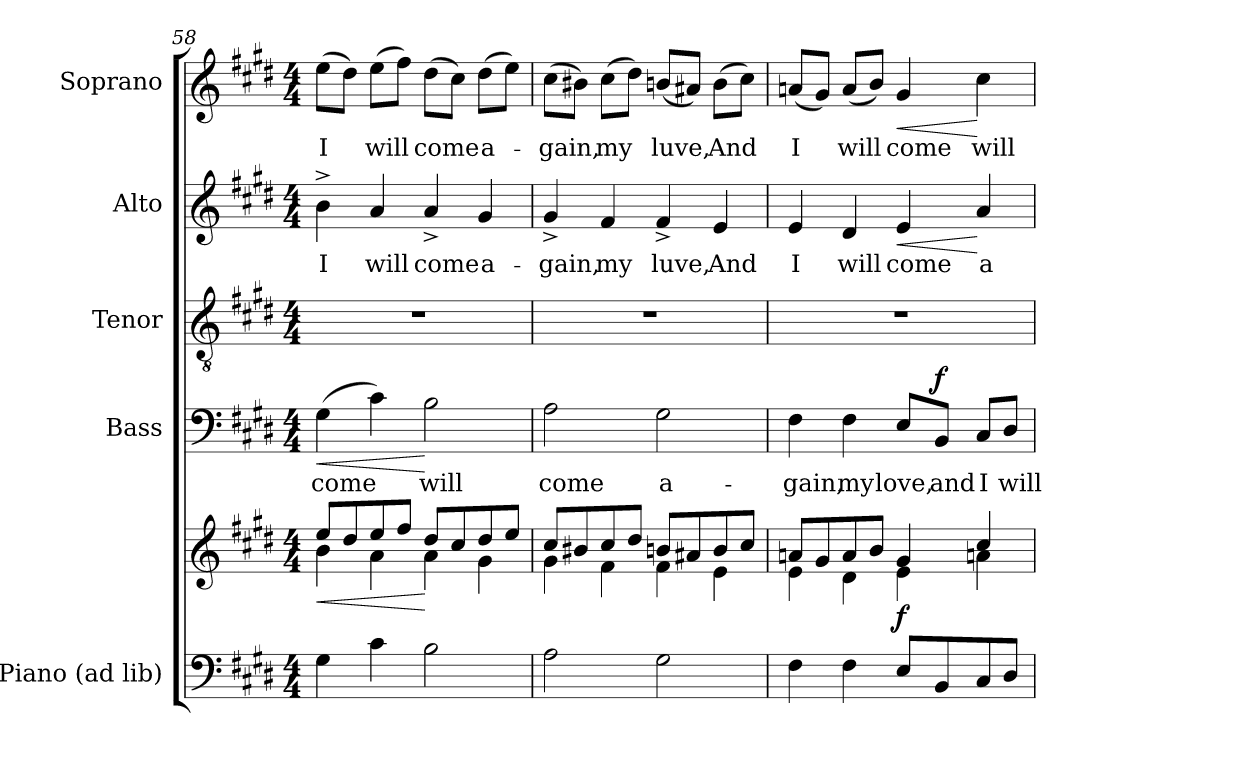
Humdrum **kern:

**kern	**kern	**dynam	**kern	**text	**dynam	**kern	**kern	**text	**dynam	**kern	**text	**dynam
*part5	*part5	*part5	*part4	*part4	*part4	*part3	*part2	*part2	*part2	*part1	*part1	*part1
*staff6	*staff5	*staff5/6	*staff4	*staff4	*staff4	*staff3	*staff2	*staff2	*staff2	*staff1	*staff1	*staff1
*I"Piano (ad lib)	*	*	*I"Bass	*	*	*I"Tenor	*I"Alto	*	*	*I"Soprano	*	*
*I'Pno.	*	*	*I'B.	*	*	*I'T.	*I'A.	*	*	*I'S.	*	*
!!LO:PB:g=z
*clefF4	*clefG2	*	*clefF4	*	*	*clefGv2	*clefG2	*	*	*clefG2	*	*
*	*	*	*	*	*	*ITrd7c12	*	*	*	*	*	*
*k[f#c#g#d#]	*k[f#c#g#d#]	*	*k[f#c#g#d#]	*	*	*k[f#c#g#d#]	*k[f#c#g#d#]	*	*	*k[f#c#g#d#]	*	*
*E:	*E:	*	*E:	*	*	*E:	*E:	*	*	*E:	*	*
*M4/4	*M4/4	*	*M4/4	*	*	*M4/4	*M4/4	*	*	*M4/4	*	*
=58	=58	=58	=58	=58	=58	=58	=58	=58	=58	=58	=58	=58
!	!	!LO:HP:b	!	!	!	!	!	!	!	!	!	!
*	*^	*	*	*	*	*	*	*	*	*	*	*
!	!	!	!	!	!LO:LY:b:color=#000000	!LO:HP:b	!	!	!	!	!	!	!
!	!	!	!	!	!	!	!	!	!LO:LY:b:color=#000000	!	!	!	!
!	!	!	!	!	!	!	!	!	!	!	!	!LO:LY:b:color=#000000	!
4G#i\	8eei/L	4bi\	<	(4G#i\	come	<	1r	4b^i\	I	.	(8eei\L	I	.
.	8dd#i/	.	.	.	.	.	.	.	.	.	8dd#i\J)	.	.
!	!	!	!	!	!	!	!	!	!LO:LY:b:color=#000000	!	!	!	!
!	!	!	!	!	!	!	!	!	!	!	!	!LO:LY:b:color=#000000	!
4c#i\	8eei/	4ai\	.	4c#i\)	.	.	.	4ai/	will	.	(8eei\L	will	.
.	8ff#i/J	.	.	.	.	.	.	.	.	.	8ff#i\J)	.	.
!	!	!	!	!	!LO:LY:b:color=#000000	!	!	!	!	!	!	!	!
!	!	!	!	!	!	!	!	!	!LO:LY:b:color=#000000	!	!	!	!
!	!	!	!	!	!	!	!	!	!	!	!	!LO:LY:b:color=#000000	!
2Bi\	8dd#i/L	4ai\	[	2Bi\	will	[	.	4a^i/	come	.	(8dd#i\L	come	.
.	8cc#i/	.	.	.	.	.	.	.	.	.	8cc#i\J)	.	.
!	!	!	!	!	!	!	!	!	!LO:LY:b:color=#000000	!	!	!	!
!	!	!	!	!	!	!	!	!	!	!	!	!LO:LY:b:color=#000000	!
.	8dd#i/	4g#i\	.	.	.	.	.	4g#i/	a-	.	(8dd#i\L	a-	.
.	8eei/J	.	.	.	.	.	.	.	.	.	8eei\J)	.	.
=59	=59	=59	=59	=59	=59	=59	=59	=59	=59	=59	=59	=59	=59
!	!	!	!	!	!LO:LY:b:color=#000000	!	!	!	!	!	!	!	!
!	!	!	!	!	!	!	!	!	!LO:LY:b:color=#000000	!	!	!	!
!	!	!	!	!	!	!	!	!	!	!	!	!LO:LY:b:color=#000000	!
2Ai\	8cc#i/L	4g#i\	.	2Ai\	come	.	1r	4g#^i/	-gain,	.	(8cc#i\L	-gain,	.
.	8b#Xi/	.	.	.	.	.	.	.	.	.	8b#Xi\J)	.	.
!	!	!	!	!	!	!	!	!	!LO:LY:b:color=#000000	!	!	!	!
!	!	!	!	!	!	!	!	!	!	!	!	!LO:LY:b:color=#000000	!
.	8cc#i/	4f#i\	.	.	.	.	.	4f#i/	my	.	(8cc#i\L	my	.
.	8dd#i/J	.	.	.	.	.	.	.	.	.	8dd#i\J)	.	.
!	!	!	!	!	!LO:LY:b:color=#000000	!	!	!	!	!	!	!	!
!	!	!	!	!	!	!	!	!	!LO:LY:b:color=#000000	!	!	!	!
!	!	!	!	!	!	!	!	!	!	!	!	!LO:LY:b:color=#000000	!
2G#i\	8bni/L	4f#i\	.	2G#i\	a-	.	.	4f#^i/	luve,	.	(8bni/L	luve,	.
.	8a#Xi/	.	.	.	.	.	.	.	.	.	8a#Xi/J)	.	.
!	!	!	!	!	!	!	!	!	!LO:LY:b:color=#000000	!	!	!	!
!	!	!	!	!	!	!	!	!	!	!	!	!LO:LY:b:color=#000000	!
.	8bi/	4ei\	.	.	.	.	.	4ei/	And	.	(8bi\L	And	.
.	8cc#i/J	.	.	.	.	.	.	.	.	.	8cc#i\J)	.	.
=60	=60	=60	=60	=60	=60	=60	=60	=60	=60	=60	=60	=60	=60
!	!	!	!	!	!LO:LY:b:color=#000000	!	!	!	!	!	!	!	!
!	!	!	!	!	!	!	!	!	!LO:LY:b:color=#000000	!	!	!	!
!	!	!	!	!	!	!	!	!	!	!	!	!LO:LY:b:color=#000000	!
4F#i\	8ani/L	4ei\	.	4F#i\	-gain,	.	1r	4ei/	I	.	(8ani/L	I	.
.	8g#i/	.	.	.	.	.	.	.	.	.	8g#i/J)	.	.
!	!	!	!	!	!LO:LY:b:color=#000000	!	!	!	!	!	!	!	!
!	!	!	!	!	!	!	!	!	!LO:LY:b:color=#000000	!	!	!	!
!	!	!	!	!	!	!	!	!	!	!	!	!LO:LY:b:color=#000000	!
4F#i\	8ai/	4d#i\	.	4F#i\	my	.	.	4d#i/	will	.	(8ai/L	will	.
.	8bi/J	.	.	.	.	.	.	.	.	.	8bi/J)	.	.
!	!	!	!	!	!LO:LY:b:color=#000000	!	!	!	!	!	!	!	!
!	!	!	!	!	!	!	!	!	!LO:LY:b:color=#000000	!LO:HP:b	!	!	!
!	!	!	!	!	!	!	!	!	!	!	!	!LO:LY:b:color=#000000	!LO:HP:b
8Ei/L	4g#i/	4ei\	f	8Ei/L	love,	.	.	4ei/	come	<	4g#i/	come	<
!	!	!	!	!	!LO:LY:b:color=#000000	!	!	!	!	!	!	!	!
8BBi/	.	.	.	8BBi/J	and	f	.	.	.	.	.	.	.
!	!	!	!	!	!LO:LY:b:color=#000000	!	!	!	!	!	!	!	!
!	!	!	!	!	!	!	!	!	!LO:LY:b:color=#000000	!	!	!	!
!	!	!	!	!	!	!	!	!	!	!	!	!LO:LY:b:color=#000000	!
8C#i/	4cc#i/	4ani\	.	8C#i/L	I	.	.	4ai/	a-	[	4cc#i\	will	[
!	!	!	!	!	!LO:LY:b:color=#000000	!	!	!	!	!	!	!	!
8D#i/J	.	.	.	8D#i/J	will	.	.	.	.	.	.	.	.
*	*v	*v	*	*	*	*	*	*	*	*	*	*	*
=	=	=	=	=	=	=	=	=	=	=	=	=
*-	*-	*-	*-	*-	*-	*-	*-	*-	*-	*-	*-	*-
